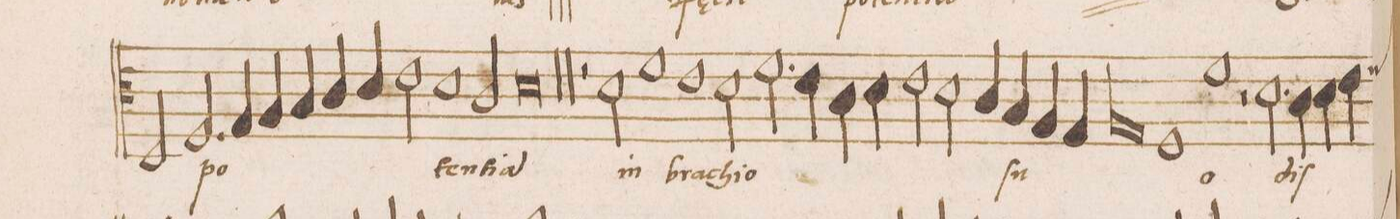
**kern	**text
*I"ALTVS	*
*clefC3	*
*k[]	*
*met(c|)	*
*M2/1	*
2D/	.
=88	=88
2.F/	po-
4G/	.
4A/	.
4B/	.
4c/	.
4d/	.
=89	=89
2e\	.
1d	ten-
2c/	-ti-
=90	=90
0d	-am
=91	=91
0r	.
=92	=92
0r	.
=93	=93
0r	.
=94	=94
0r	.
=95	=95
2r	.
2d\	in
1f	bra-
=96	=96
1e	-chi-
2d\	-o
2.f\	.
=97	=97
4e\	.
4c\	.
4d\	.
2e\	.
2d\	.
=98	=98
4c/	ſu-
4B/	.
4A/	.
4G/	.
*lig	*
1A	.
=99	=99
1G	.
*Xlig	*
1F	.
=100	=100
1f	-o
2r	.
2.d\	diſ-
=101	=101
4c\	.
4d\	.
*custos:f	*
4e\	.
*-	*-
